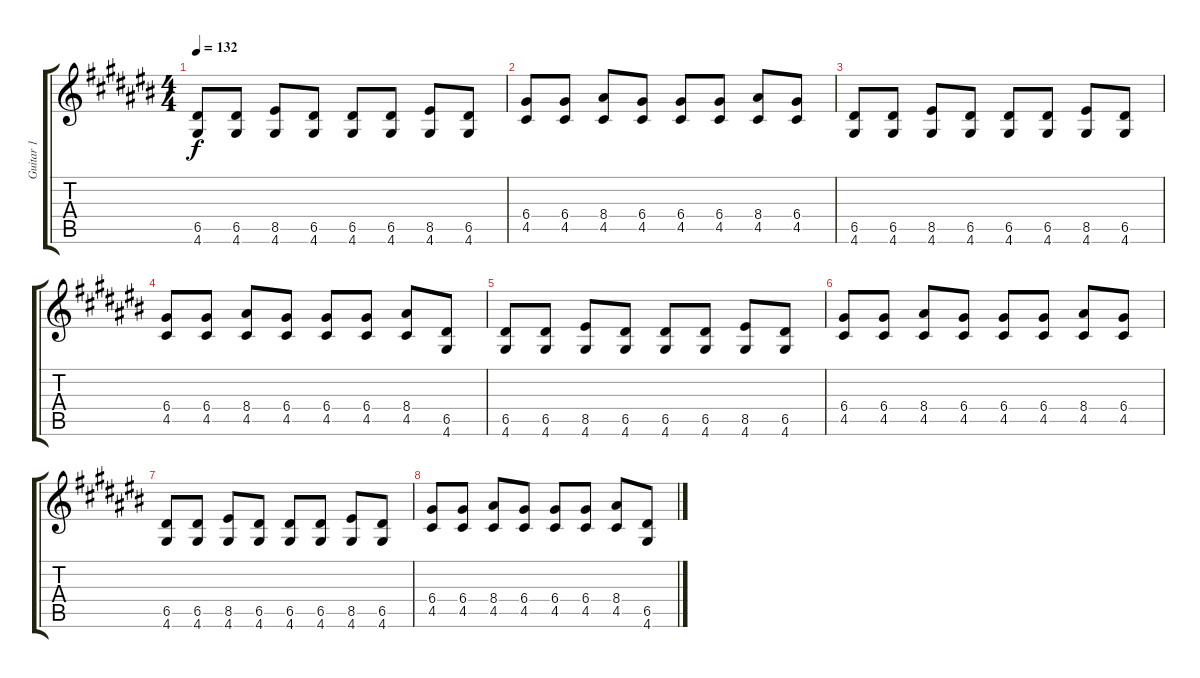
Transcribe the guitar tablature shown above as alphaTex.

\track ("Guitar 1" "Guitar 1") {instrument electricguitarmuted}
\staff {score tabs}
\tuning (E4 B3 G3 D3 A2 E2) {hide}
\ts (4 4)
\tempo 132
\clef g2
\ks c#
(6.5 4.6).8{dy f} (6.5 4.6).8 (8.5 4.6).8 (6.5 4.6).8 (6.5 4.6).8 (6.5 4.6).8 (8.5 4.6).8 (6.5 4.6).8 |
(6.4 4.5).8 (6.4 4.5).8 (8.4 4.5).8 (6.4 4.5).8 (6.4 4.5).8 (6.4 4.5).8 (8.4 4.5).8 (6.4 4.5).8 |
(6.5 4.6).8 (6.5 4.6).8 (8.5 4.6).8 (6.5 4.6).8 (6.5 4.6).8 (6.5 4.6).8 (8.5 4.6).8 (6.5 4.6).8 |
(6.4 4.5).8 (6.4 4.5).8 (8.4 4.5).8 (6.4 4.5).8 (6.4 4.5).8 (6.4 4.5).8 (8.4 4.5).8 (6.5 4.6).8 |
(6.5 4.6).8 (6.5 4.6).8 (8.5 4.6).8 (6.5 4.6).8 (6.5 4.6).8 (6.5 4.6).8 (8.5 4.6).8 (6.5 4.6).8 |
(6.4 4.5).8 (6.4 4.5).8 (8.4 4.5).8 (6.4 4.5).8 (6.4 4.5).8 (6.4 4.5).8 (8.4 4.5).8 (6.4 4.5).8 |
(6.5 4.6).8 (6.5 4.6).8 (8.5 4.6).8 (6.5 4.6).8 (6.5 4.6).8 (6.5 4.6).8 (8.5 4.6).8 (6.5 4.6).8 |
(6.4 4.5).8 (6.4 4.5).8 (8.4 4.5).8 (6.4 4.5).8 (6.4 4.5).8 (6.4 4.5).8 (8.4 4.5).8 (6.5 4.6).8
